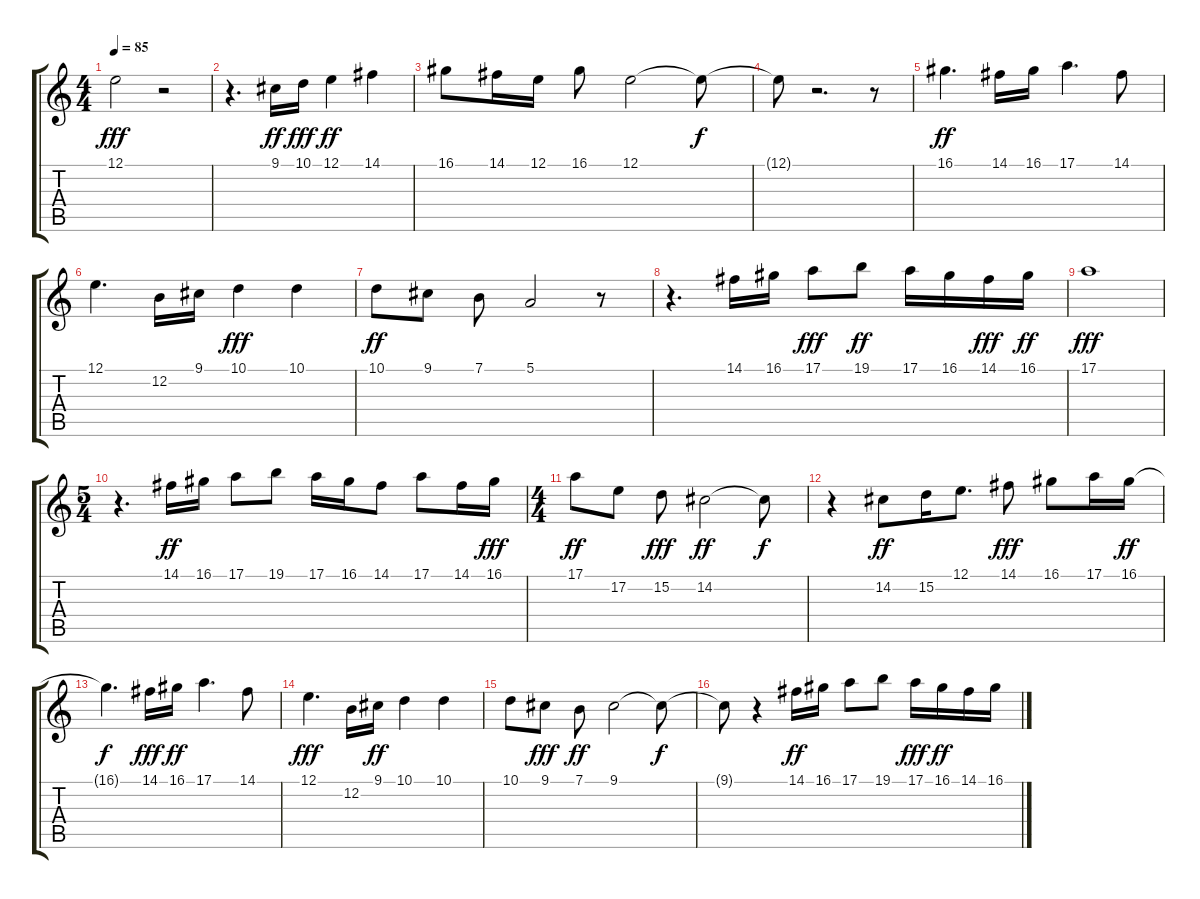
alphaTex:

\track "" {instrument voiceoohs}
\staff {score tabs}
\tuning (E4 B3 G3 D3 A2 E2) {hide}
\ts (4 4)
\tempo 85
\clef g2
\ks c
12.1.2{dy fff} r.2 |
r.4{d} 9.1.16{dy ff} 10.1.16{dy fff} 12.1.4{dy ff} 14.1.4 |
16.1.8 14.1.16 12.1.16 16.1.8 12.1.2 12.1{t}.8{dy f} |
12.1{t}.8 r.2{d} r.8 |
16.1.4{d dy ff} 14.1.16 16.1.16 17.1.4{d} 14.1.8 |
12.1.4{d} 12.2.16 9.1.16 10.1.4{dy fff} 10.1.4 |
10.1.8{dy ff} 9.1.8 7.1.8 5.1.2 r.8 |
r.4{d} 14.1.16 16.1.16 17.1.8{dy fff} 19.1.8{dy ff} 17.1.16 16.1.16 14.1.16{dy fff} 16.1.16{dy ff} |
17.1.1{dy fff} |
\ts (5 4)
r.4{d} 14.1.16{dy ff} 16.1.16 17.1.8 19.1.8 17.1.16 16.1.16 14.1.8 17.1.8 14.1.16 16.1.16{dy fff} |
\ts (4 4)
17.1.8{dy ff} 17.2.8 15.2.8{dy fff} 14.2.2{dy ff} 14.2{t}.8{dy f} |
r.4 14.2.8{dy ff} 15.2.16 12.1.8{d} 14.1.8{dy fff} 16.1.8 17.1.16 16.1.16{dy ff} |
16.1{t}.4{d dy f} 14.1.16{dy fff} 16.1.16{dy ff} 17.1.4{d} 14.1.8 |
12.1.4{d dy fff} 12.2.16 9.1.16{dy ff} 10.1.4 10.1.4 |
10.1.8 9.1.8{dy fff} 7.1.8{dy ff} 9.1.2 9.1{t}.8{dy f} |
9.1{t}.8 r.4 14.1.16{dy ff} 16.1.16 17.1.8 19.1.8 17.1.16{dy fff} 16.1.16{dy ff} 14.1.16 16.1.16
